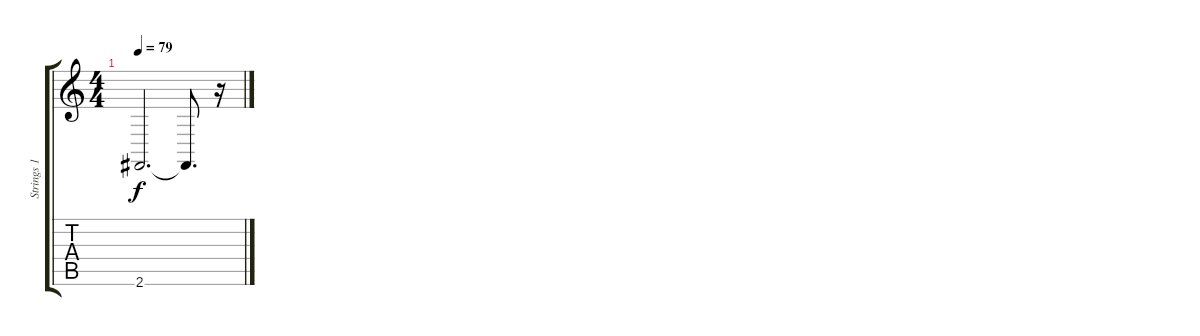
\track ("Strings 1" "Strings 1") {instrument stringensemble2}
\staff {score tabs}
\tuning (E4 B3 G3 D3 A2 E2) {hide}
\ts (4 4)
\tempo 79
\clef g2
\ks c
2.6{t}.2{d dy f} 2.6{t}.8{d} r.16
